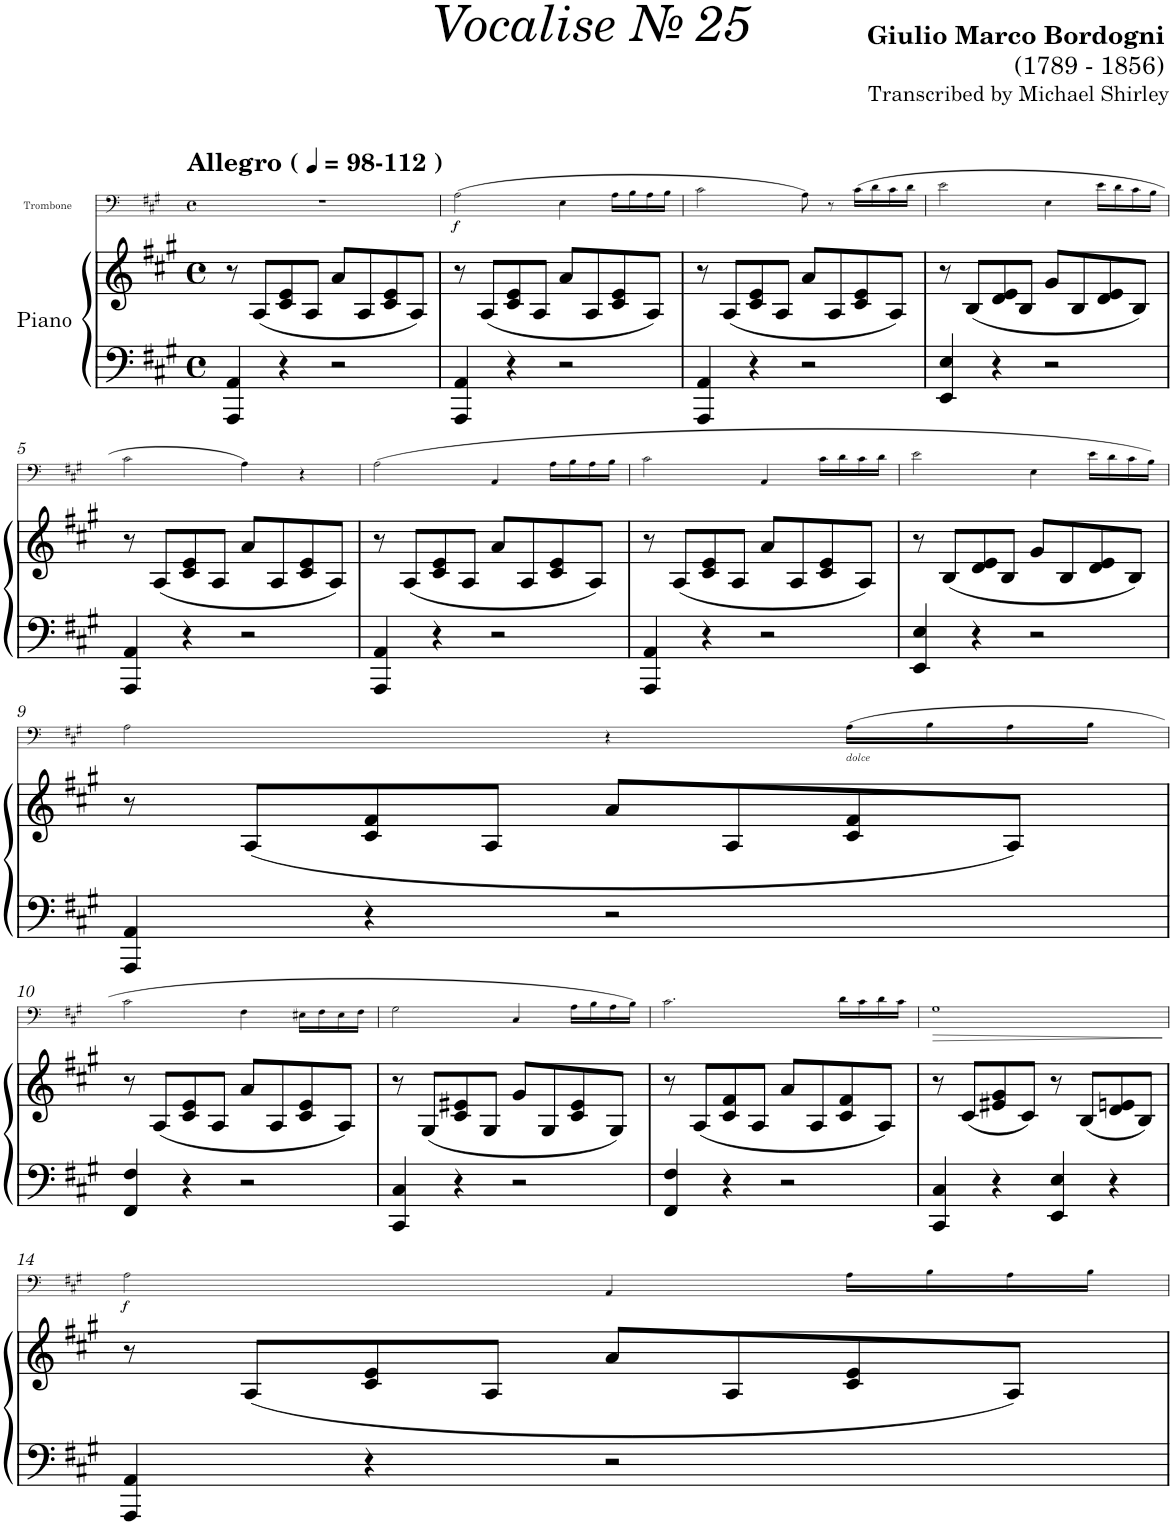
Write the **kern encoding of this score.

**kern	**kern	**kern	**dynam
*part2	*part2	*part1	*part1
*staff3	*staff2	*staff1	*staff1
*I"Piano	*	*I"Trombone	*
*I'Pno	*	*I'Trb	*
*	*	*stria5	*
*clefF4	*clefG2	*clefF4	*
*k[f#c#g#]	*k[f#c#g#]	*k[f#c#g#]	*
*M4/4	*M4/4	*M4/4	*
*met(c)	*met(c)	*met(c)	*
*MM98	*MM98	*MM98	*
=1	=1	=1	=1
!	!	!LO:TX:a:B:t=Allegro (	!
!	!	!LO:TX:a:B:t=-112 )	!
4AAA/ 4AA/	8r	1r	.
.	(8A/L	.	.
4r	8c#/ 8e/	.	.
.	8A/J	.	.
2r	8a/L	.	.
.	8A/	.	.
.	8c#/ 8e/	.	.
.	8A/J)	.	.
=2	=2	=2	=2
!	!	!	!LO:DY:b
4AAA/ 4AA/	8r	(2A\	f
.	(8A/L	.	.
4r	8c#/ 8e/	.	.
.	8A/J	.	.
2r	8a/L	4E\	.
.	8A/	.	.
.	8c#/ 8e/	16A\LL	.
.	.	16B\	.
.	8A/J)	16A\	.
.	.	16B\JJ	.
=3	=3	=3	=3
4AAA/ 4AA/	8r	2c#\	.
.	(8A/L	.	.
4r	8c#/ 8e/	.	.
.	8A/J	.	.
2r	8a/L	8A\)	.
.	8A/	8r	.
.	8c#/ 8e/	(16c#\LL	.
.	.	16d\	.
.	8A/J)	16c#\	.
.	.	16d\JJ	.
=4	=4	=4	=4
4EE/ 4E/	8r	2e\	.
.	(8B/L	.	.
4r	8d/ 8e/	.	.
.	8B/J	.	.
2r	8g#/L	4E\	.
.	8B/	.	.
.	8d/ 8e/	16e\LL	.
.	.	16d\	.
.	8B/J)	16c#\	.
.	.	16B\JJ	.
!!LO:LB:g=z
=5	=5	=5	=5
4AAA/ 4AA/	8r	2c#\	.
.	(8A/L	.	.
4r	8c#/ 8e/	.	.
.	8A/J	.	.
2r	8a/L	4A\)	.
.	8A/	.	.
.	8c#/ 8e/	4r	.
.	8A/J)	.	.
=6	=6	=6	=6
4AAA/ 4AA/	8r	(2A\	.
.	(8A/L	.	.
4r	8c#/ 8e/	.	.
.	8A/J	.	.
2r	8a/L	4AA/	.
.	8A/	.	.
.	8c#/ 8e/	16A\LL	.
.	.	16B\	.
.	8A/J)	16A\	.
.	.	16B\JJ	.
=7	=7	=7	=7
4AAA/ 4AA/	8r	2c#\	.
.	(8A/L	.	.
4r	8c#/ 8e/	.	.
.	8A/J	.	.
2r	8a/L	4AA/	.
.	8A/	.	.
.	8c#/ 8e/	16c#\LL	.
.	.	16d\	.
.	8A/J)	16c#\	.
.	.	16d\JJ	.
=8	=8	=8	=8
4EE/ 4E/	8r	2e\	.
.	(8B/L	.	.
4r	8d/ 8e/	.	.
.	8B/J	.	.
2r	8g#/L	4E\	.
.	8B/	.	.
.	8d/ 8e/	16e\LL	.
.	.	16d\	.
.	8B/J)	16c#\	.
.	.	16B\JJ)	.
!!LO:LB:g=z
=9	=9	=9	=9
4AAA/ 4AA/	8r	2A\	.
.	(8A/L	.	.
4r	8c#/ 8f#/	.	.
.	8A/J	.	.
2r	8a/L	4r	.
.	8A/	.	.
!	!	!LO:TX:b:i:t=dolce	!
.	8c#/ 8f#/	(16A\LL	.
.	.	16B\	.
.	8A/J)	16A\	.
.	.	16B\JJ	.
!!LO:LB:g=z
=10	=10	=10	=10
4FF#/ 4F#/	8r	2c#\	.
.	(8A/L	.	.
4r	8c#/ 8e/	.	.
.	8A/J	.	.
2r	8a/L	4F#\	.
.	8A/	.	.
.	8c#/ 8e/	16E#X\LL	.
.	.	16F#\	.
.	8A/J)	16E#\	.
.	.	16F#\JJ	.
=11	=11	=11	=11
4CC#/ 4C#/	8r	2G#\	.
.	(8G#/L	.	.
4r	8c#/ 8e#X/	.	.
.	8G#/J	.	.
2r	8g#/L	4C#/	.
.	8G#/	.	.
.	8c#/ 8e#/	16A\LL	.
.	.	16B\	.
.	8G#/J)	16A\	.
.	.	16B\JJ)	.
=12	=12	=12	=12
4FF#/ 4F#/	8r	2.c#\	.
.	(8A/L	.	.
4r	8c#/ 8f#/	.	.
.	8A/J	.	.
2r	8a/L	.	.
.	8A/	.	.
.	8c#/ 8f#/	16d\LL	.
.	.	16c#\	.
.	8A/J)	16d\	.
.	.	16c#\JJ	.
=13	=13	=13	=13
!	!	!	!LO:HP:b
4CC#/ 4C#/	8r	1G#	>
.	(8c#/L	.	.
4r	8e#X/ 8g#/	.	.
.	8c#/J)	.	.
4EE/ 4E/	8r	.	.
.	(8B/L	.	.
4r	8d/ 8en/	.	.
.	8B/J)	.	.
.	.	.	]
!!LO:LB:g=z
=14	=14	=14	=14
!	!	!	!LO:DY:b
4AAA/ 4AA/	8r	2A\	f
.	(8A/L	.	.
4r	8c#/ 8e/	.	.
.	8A/J	.	.
2r	8a/L	4AA/	.
.	8A/	.	.
.	8c#/ 8e/	16A\LL	.
.	.	16B\	.
.	8A/J)	16A\	.
.	.	16B\JJ	.
=	=	=	=
*-	*-	*-	*-
